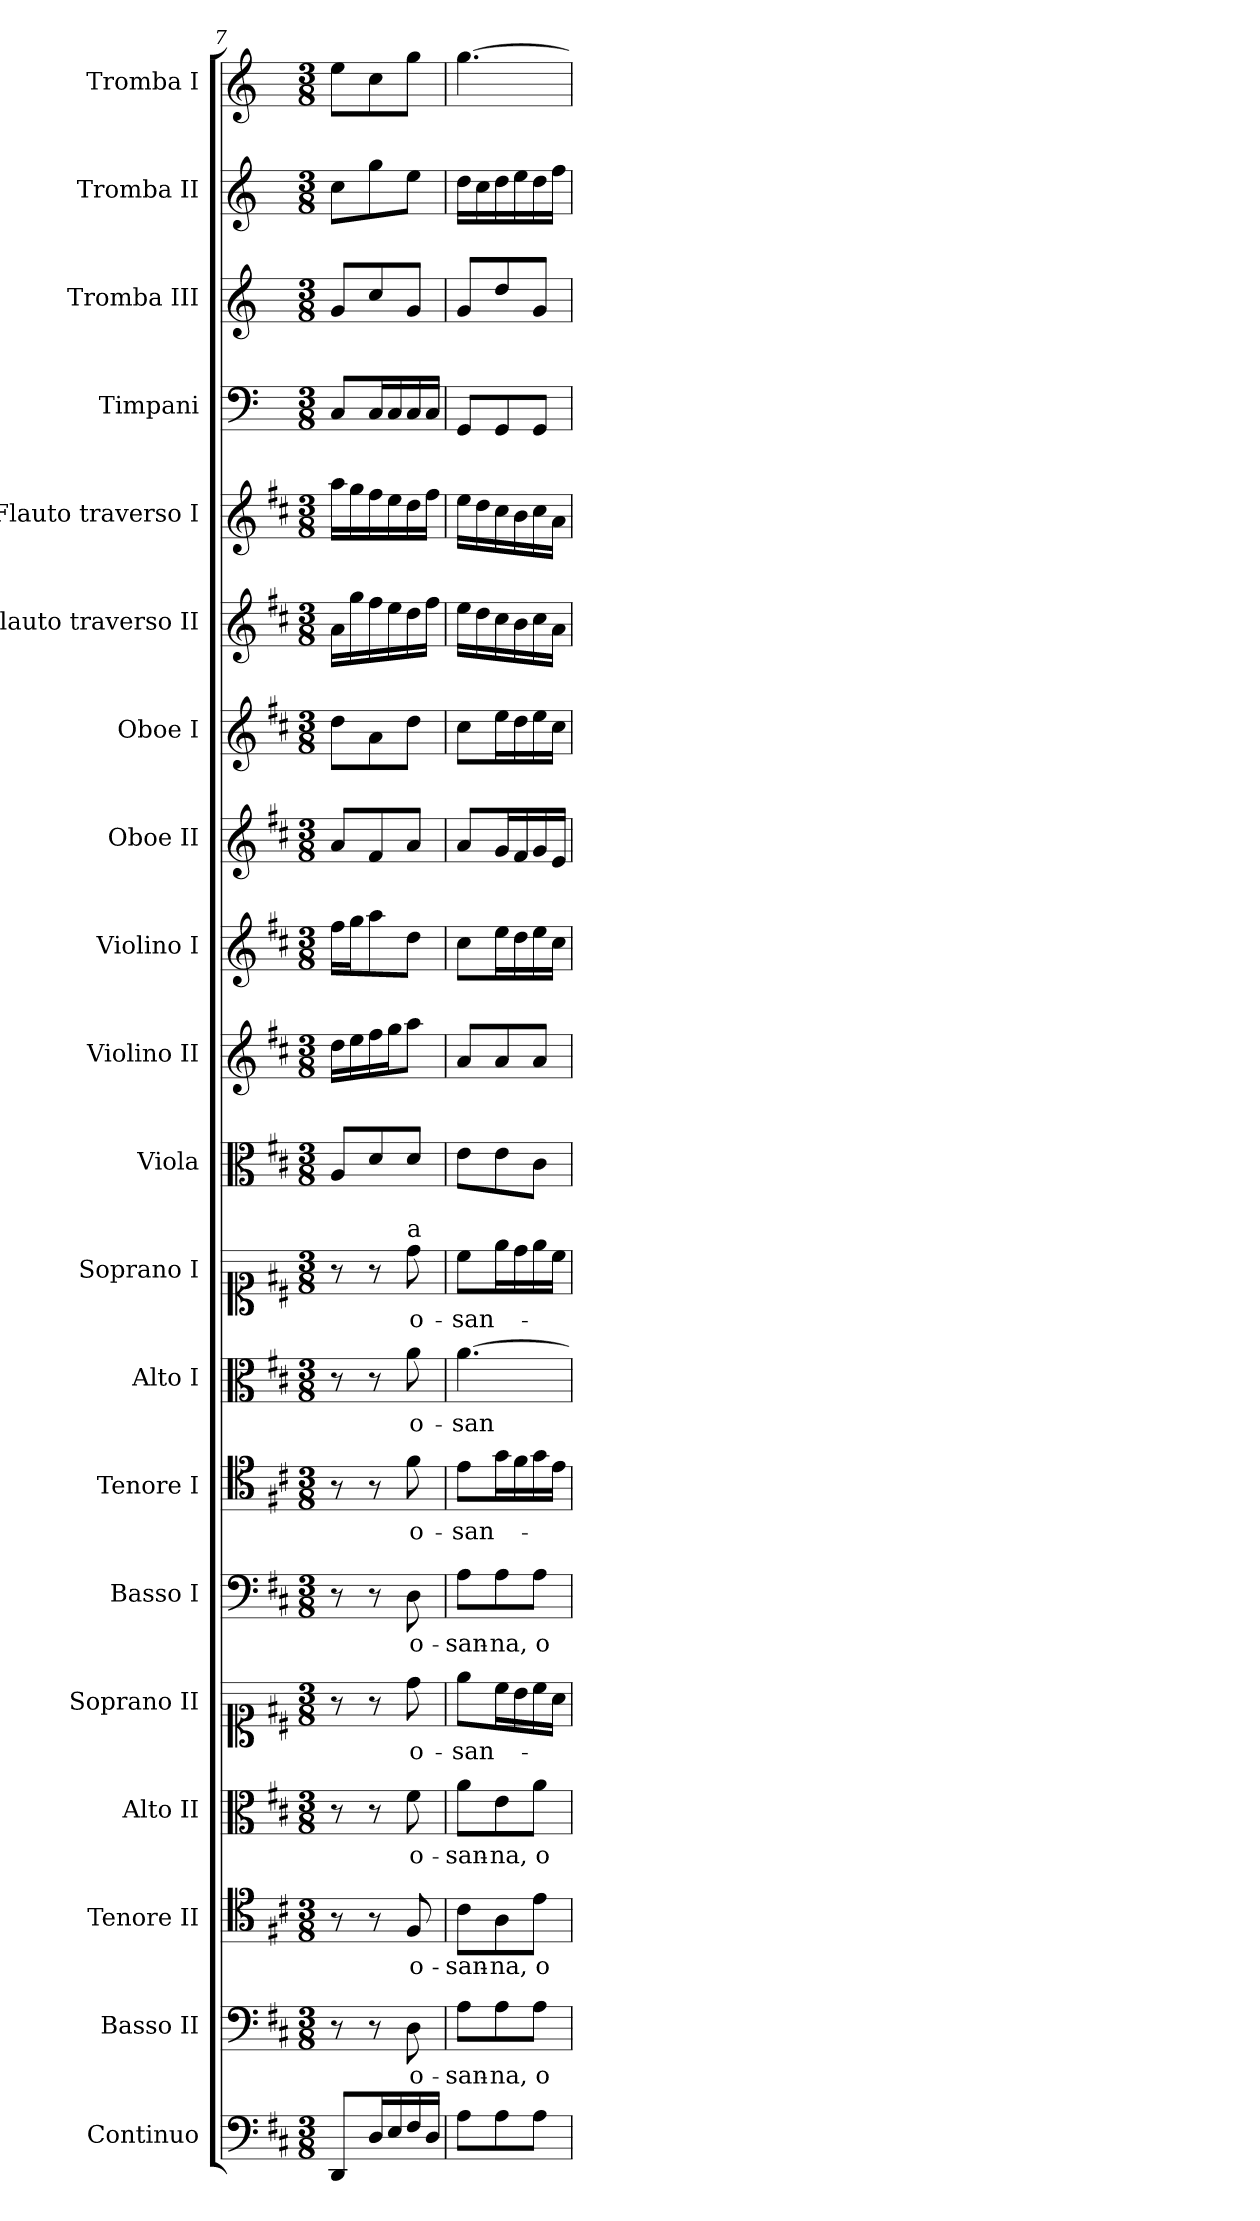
**kern	**kern	**text	**kern	**text	**kern	**text	**kern	**text	**kern	**text	**kern	**text	**kern	**text	**kern	**text	**kern	**kern	**kern	**kern	**kern	**kern	**kern	**kern	**kern	**kern	**kern
*part20	*part19	*part19	*part18	*part18	*part17	*part17	*part16	*part16	*part15	*part15	*part14	*part14	*part13	*part13	*part12	*part12	*part11	*part10	*part9	*part8	*part7	*part6	*part5	*part4	*part3	*part2	*part1
*staff20	*staff19	*staff19	*staff18	*staff18	*staff17	*staff17	*staff16	*staff16	*staff15	*staff15	*staff14	*staff14	*staff13	*staff13	*staff12	*staff12	*staff11	*staff10	*staff9	*staff8	*staff7	*staff6	*staff5	*staff4	*staff3	*staff2	*staff1
*I"Continuo	*I"Basso II	*	*I"Tenore II	*	*I"Alto II	*	*I"Soprano II	*	*I"Basso I	*	*I"Tenore I	*	*I"Alto I	*	*I"Soprano I	*	*I"Viola	*I"Violino II	*I"Violino I	*I"Oboe II	*I"Oboe I	*I"Flauto traverso II	*I"Flauto traverso I	*I"Timpani	*I"Tromba III	*I"Tromba II	*I"Tromba I
*I'Cont.	*I'B. II	*	*I'T. II	*	*I'A. II	*	*I'S. II	*	*I'B. I	*	*I'T. I	*	*I'A. I	*	*I'S. I	*	*I'Vla.	*I'Vln. II	*I'Vln. I	*I'Ob. II	*I'Ob. I	*I'Fl. trv. II	*I'Fl. trv. I	*I'Timp.	*I'Tr. III	*I'Tr. II	*I'Tr. I
*clefF4	*clefF4	*	*clefC4	*	*clefC3	*	*clefC1	*	*clefF4	*	*clefC4	*	*clefC3	*	*clefC1	*	*clefC3	*clefG2	*clefG2	*clefG2	*clefG2	*clefG2	*clefG2	*clefF4	*clefG2	*clefG2	*clefG2
*	*	*	*	*	*	*	*	*	*	*	*	*	*	*	*	*	*	*	*	*	*	*	*	*ITrd-1c-2	*ITrd-1c-2	*ITrd-1c-2	*ITrd-1c-2
*k[f#c#]	*k[f#c#]	*	*k[f#c#]	*	*k[f#c#]	*	*k[f#c#]	*	*k[f#c#]	*	*k[f#c#]	*	*k[f#c#]	*	*k[f#c#]	*	*k[f#c#]	*k[f#c#]	*k[f#c#]	*k[f#c#]	*k[f#c#]	*k[f#c#]	*k[f#c#]	*k[f#c#]	*k[f#c#]	*k[f#c#]	*k[f#c#]
*M3/8	*M3/8	*	*M3/8	*	*M3/8	*	*M3/8	*	*M3/8	*	*M3/8	*	*M3/8	*	*M3/8	*	*M3/8	*M3/8	*M3/8	*M3/8	*M3/8	*M3/8	*M3/8	*M3/8	*M3/8	*M3/8	*M3/8
=7	=7	=7	=7	=7	=7	=7	=7	=7	=7	=7	=7	=7	=7	=7	=7	=7	=7	=7	=7	=7	=7	=7	=7	=7	=7	=7	=7
8DD/L	8r	.	8r	.	8r	.	8r	.	8r	.	8r	.	8r	.	8r	.	8A/L	16dd\LL	16ff#\LL	8a/L	8dd\L	16a\LL	16aa\LL	8D/L	8a/L	8dd\L	8ff#\L
.	.	.	.	.	.	.	.	.	.	.	.	.	.	.	.	.	.	16ee\	16gg\J	.	.	16gg\	16gg\	.	.	.	.
16D/L	8r	.	8r	.	8r	.	8r	.	8r	.	8r	.	8r	.	8r	.	8d/	16ff#\	8aa\	8f#/	8a\	16ff#\	16ff#\	16D/L	8dd/	8aa\	8dd\
16E/	.	.	.	.	.	.	.	.	.	.	.	.	.	.	.	.	.	16gg\J	.	.	.	16ee\	16ee\	16D/	.	.	.
!	!	!	!	!	!	!	!	!	!	!	!	!	!	!	!LO:TX:a:t=a	!	!	!	!	!	!	!	!	!	!	!	!
16F#/	8D\	o-	8F#/	o-	8f#\	o-	8dd\	o-	8D\	o-	8f#\	o-	8a\	o-	8dd\	o-	8d/J	8aa\J	8dd\J	8a/J	8dd\J	16dd\	16dd\	16D/	8a/J	8ff#\J	8aa\J
16D/JJ	.	.	.	.	.	.	.	.	.	.	.	.	.	.	.	.	.	.	.	.	.	16ff#\JJ	16ff#\JJ	16D/JJ	.	.	.
=8	=8	=8	=8	=8	=8	=8	=8	=8	=8	=8	=8	=8	=8	=8	=8	=8	=8	=8	=8	=8	=8	=8	=8	=8	=8	=8	=8
8A\L	8A\L	-san-	8c#\L	-san-	8a\L	-san-	8ee\L	-san-	8A\L	-san-	8e\L	-san-	[4.a\	-san-	8cc#\L	-san-	8e\L	8a/L	8cc#\L	8a/L	8cc#\L	16ee\LL	16ee\LL	8AA/L	8a/L	16ee\LL	[4.aa\
.	.	.	.	.	.	.	.	.	.	.	.	.	.	.	.	.	.	.	.	.	.	16dd\	16dd\	.	.	16dd\	.
8A\	8A\	-na,	8A\	-na,	8e\	-na,	16cc#\L	.	8A\	-na,	16g\L	.	.	.	16ee\L	.	8e\	8a/	16ee\L	16g/L	16ee\L	16cc#\	16cc#\	8AA/	8ee/	16ee\	.
.	.	.	.	.	.	.	16b\	.	.	.	16f#\	.	.	.	16dd\	.	.	.	16dd\	16f#/	16dd\	16b\	16b\	.	.	16ff#\	.
8A\J	8A\J	o-	8e\J	o-	8a\J	o-	16cc#\	.	8A\J	o-	16g\	.	.	.	16ee\	.	8c#\J	8a/J	16ee\	16g/	16ee\	16cc#\	16cc#\	8AA/J	8a/J	16ee\	.
.	.	.	.	.	.	.	16a\JJ	.	.	.	16e\JJ	.	.	.	16cc#\JJ	.	.	.	16cc#\JJ	16e/JJ	16cc#\JJ	16a\JJ	16a\JJ	.	.	16gg\JJ	.
=	=	=	=	=	=	=	=	=	=	=	=	=	=	=	=	=	=	=	=	=	=	=	=	=	=	=	=
*-	*-	*-	*-	*-	*-	*-	*-	*-	*-	*-	*-	*-	*-	*-	*-	*-	*-	*-	*-	*-	*-	*-	*-	*-	*-	*-	*-
